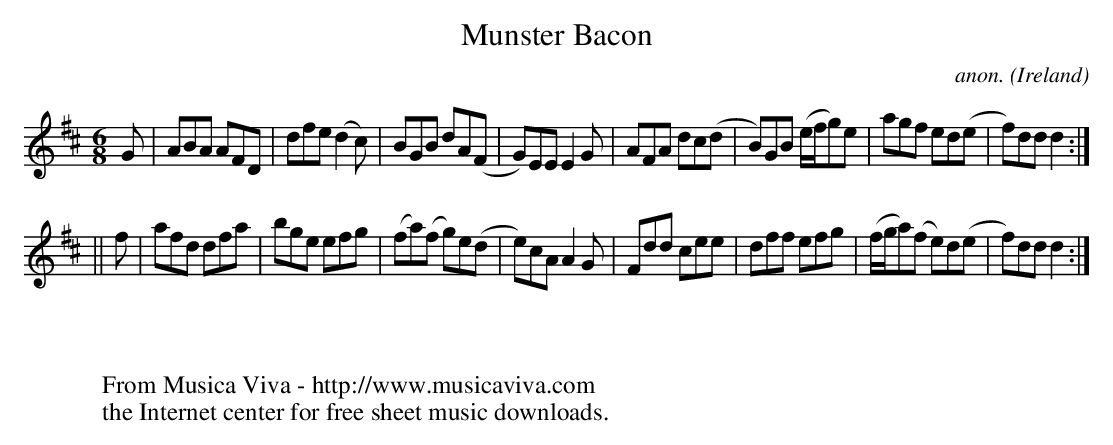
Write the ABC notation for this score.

X:1
T:Munster Bacon
C:anon.
O:Ireland
M:6/8
L:1/8
K:D
G|ABA AFD|dfe (d2c)|BGB dA(F|G)EE E2G|AFA dc(d|B)GB (e/f/g)e|agf ed(e|f)dd d2:|
||f|afd dfa|bge efg|(fa)(f g)e(d|e)cA A2G|Fdd cee|dff efg|(f/g/a)(f e)d(e|f)dd d2:|
W:
W:
W: From Musica Viva - http://www.musicaviva.com
W: the Internet center for free sheet music downloads.
